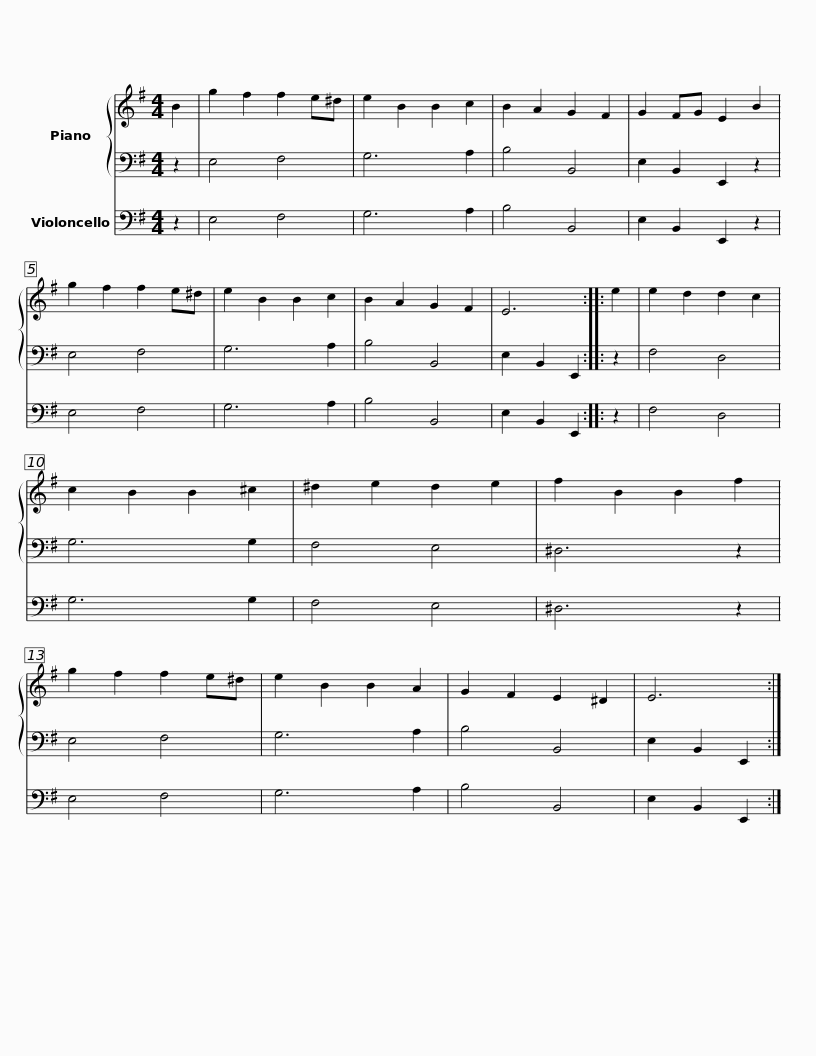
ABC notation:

X:1
%%score { 1 | 2 } 3
L:1/8
M:4/4
I:linebreak $
K:G
V:1 treble
V:2 bass
V:3 bass
V:1
 B2 | g2 f2 f2 e^d | e2 B2 B2 c2 | B2 A2 G2 F2 | G2 FG E2 B2 | %5
 g2 f2 f2 e^d | e2 B2 B2 c2 | B2 A2 G2 F2 |$ E6 :: e2 | %10
 e2 d2 d2 c2 | c2 B2 B2 ^c2 | ^d2 e2 d2 e2 | f2 B2 B2 f2 | g2 f2 f2 e^d | %15
 e2 B2 B2 A2 | G2 F2 E2 ^D2 |$ E6 :| %18
V:2
 z2 | E,4 F,4 | G,6 A,2 | B,4 B,,4 | E,2 B,,2 E,,2 z2 | %5
 E,4 F,4 | G,6 A,2 | B,4 B,,4 |$ E,2 B,,2 E,,2 :: z2 | %10
 F,4 D,4 | G,6 G,2 | F,4 E,4 | ^D,6 z2 | E,4 F,4 | %15
 G,6 A,2 | B,4 B,,4 |$ E,2 B,,2 E,,2 :| %18
V:3
 z2 | E,4 F,4 | G,6 A,2 | B,4 B,,4 | E,2 B,,2 E,,2 z2 | %5
 E,4 F,4 | G,6 A,2 | B,4 B,,4 |$ E,2 B,,2 E,,2 :: z2 | %10
 F,4 D,4 | G,6 G,2 | F,4 E,4 | ^D,6 z2 | E,4 F,4 | %15
 G,6 A,2 | B,4 B,,4 |$ E,2 B,,2 E,,2 :| %18
